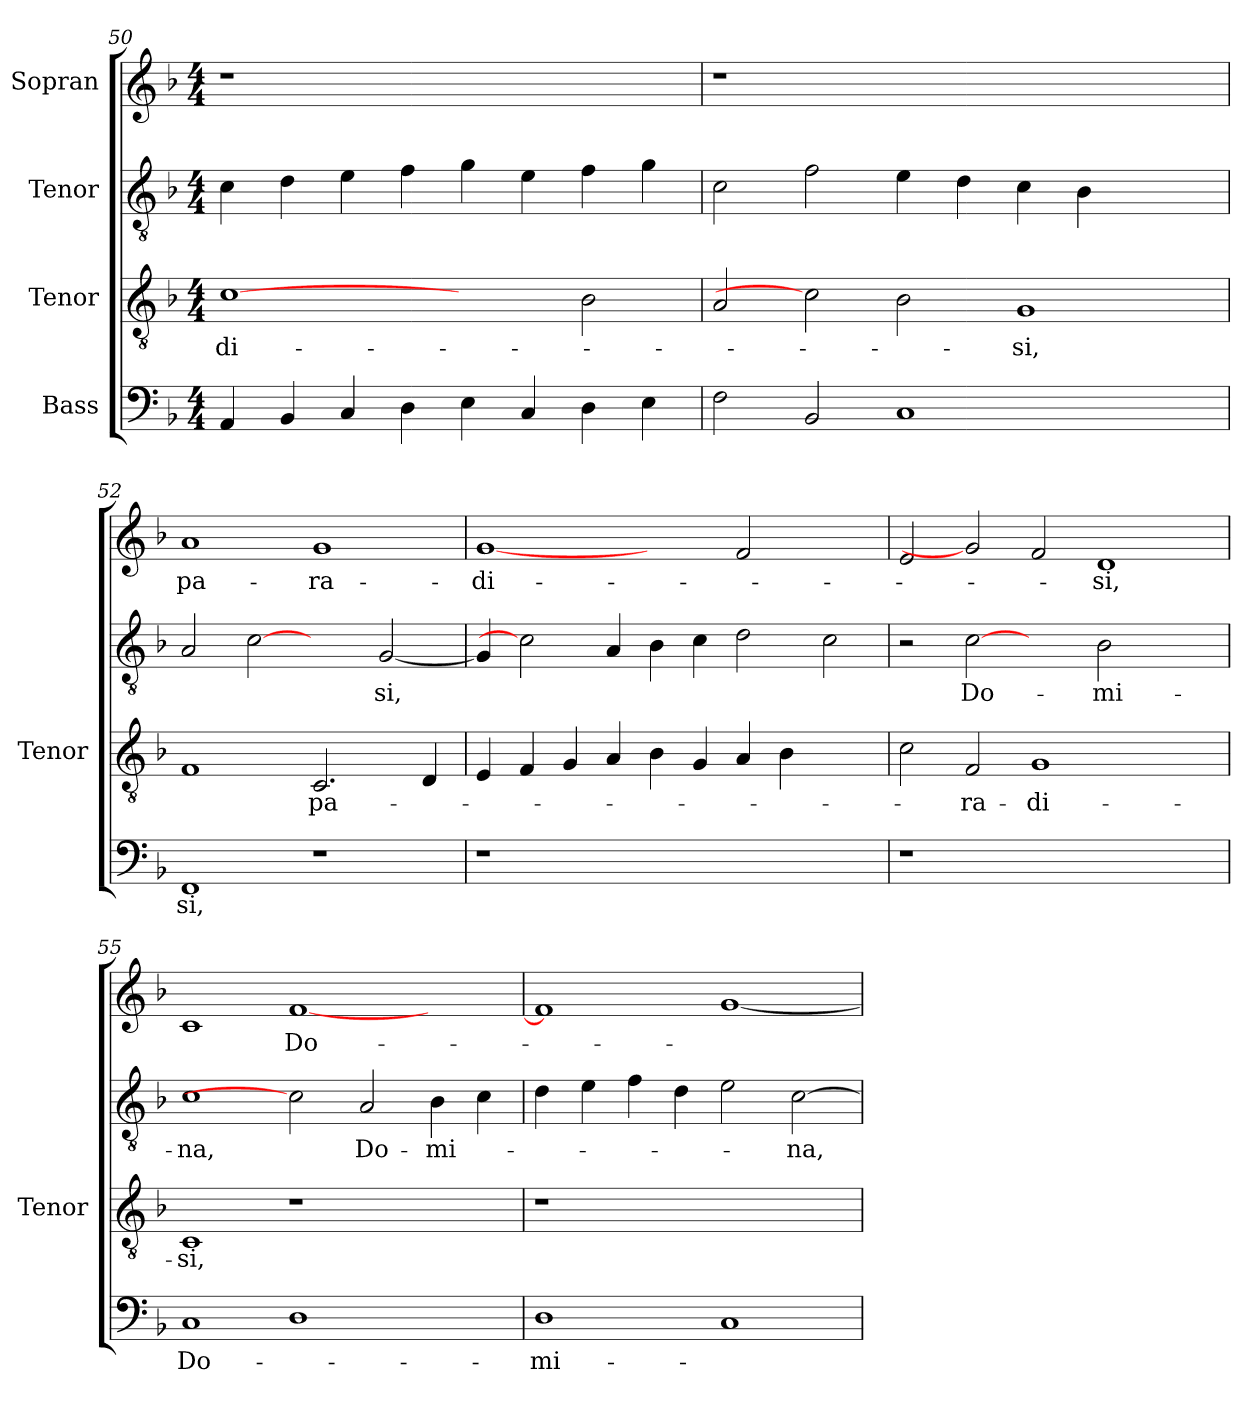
**kern	**text	**kern	**text	**kern	**text	**kern	**text
*part4	*part4	*part3	*part3	*part2	*part2	*part1	*part1
*staff4	*staff4	*staff3	*staff3	*staff2	*staff2	*staff1	*staff1
*I"Bass	*	*I"Tenor	*	*I"Tenor	*	*I"Sopran	*
*	*	*I'Tenor	*	*	*	*	*
*clefF4	*	*clefGv2	*	*clefGv2	*	*clefG2	*
*	*	*ITrd7c12	*	*ITrd7c12	*	*	*
*k[b-]	*	*k[b-]	*	*k[b-]	*	*k[b-]	*
*F:	*	*F:	*	*F:	*	*F:	*
*M4/4	*	*M4/4	*	*M4/4	*	*M4/4	*
=50	=50	=50	=50	=50	=50	=50	=50
!	!	!	!LO:LY:b:color=#000000	!	!	!LO:N:vis=1	!
4AAi/	.	[1Ci	-di-	4Ci\	.	1r	.
4BB-i/	.	.	.	4Di\	.	.	.
4Ci/	.	.	.	4Ei\	.	.	.
4Di\	.	.	.	4Fi\	.	.	.
4Ei\	.	2ryy	.	4Gi\	.	1ryy	.
4Ci/	.	.	.	4Ei\	.	.	.
4Di\	.	2BB-i\	.	4Fi\	.	.	.
4Ei\	.	.	.	4Gi\	.	.	.
=51	=51	=51	=51	=51	=51	=51	=51
!	!	!	!	!	!	!LO:N:vis=1	!
2Fi\	.	2AAi/	.	2Ci\	.	1r	.
2BB-i/	.	2Ci]	.	2Fi\	.	.	.
1Ci	.	2BB-i\	.	4Ei\	.	1.ryy	.
.	.	.	.	4Di\	.	.	.
!	!	!	!LO:LY:b:color=#000000	!	!	!	!
.	.	1GGi	-si,	4Ci\	.	.	.
.	.	.	.	4BB-i\	.	.	.
2ryy	.	.	.	2ryy	.	.	.
=52	=52	=52	=52	=52	=52	=52	=52
!	!LO:LY:b:color=#000000	!	!	!	!	!	!
!	!	!	!	!	!	!	!LO:LY:b:color=#000000
1FFi	-si,	1FFi	.	2AAi/	.	1ai	pa-
.	.	.	.	[2Ci	.	.	.
!	!	!	!LO:LY:b:color=#000000	!	!	!	!
!	!	!	!	!	!	!	!LO:LY:b:color=#000000
1r	.	2.CCi/	pa-	2ryy	.	1gi	-ra-
!	!	!	!	!	!LO:LY:b:color=#000000	!	!
.	.	.	.	[<2GGi/	-si,	.	.
.	.	4DDi/	.	.	.	.	.
=53	=53	=53	=53	=53	=53	=53	=53
!LO:N:vis=1	!	!	!	!	!	!	!
!	!	!	!	!	!	!	!LO:LY:b:color=#000000
1r	.	4EEi/	.	4GGi/]	.	[1gi	-di-
.	.	4FFi/	.	2Ci]	.	.	.
.	.	4GGi/	.	.	.	.	.
.	.	4AAi/	.	4AAi/	.	.	.
1.ryy	.	4BB-i\	.	4BB-i\	.	2ryy	.
.	.	4GGi/	.	4Ci\	.	.	.
.	.	4AAi/	.	2Di\	.	2fi/	.
.	.	4BB-i\	.	.	.	.	.
.	.	2ryy	.	2Ci\	.	2ryy	.
!!LO:LB:g=z
=54	=54	=54	=54	=54	=54	=54	=54
!LO:N:vis=1	!	!	!	!	!	!	!
1r	.	2Ci\	.	2r	.	2ei/	.
!	!	!	!LO:LY:b:color=#000000	!	!	!	!
!	!	!	!	!	!LO:LY:b:color=#000000	!	!
.	.	2FFi/	-ra-	[2Ci	Do-	2gi]	.
!	!	!	!LO:LY:b:color=#000000	!	!	!	!
1.ryy	.	1GGi	-di-	2ryy	.	2fi/	.
!	!	!	!	!	!LO:LY:b:color=#000000	!	!
!	!	!	!	!	!	!	!LO:LY:b:color=#000000
.	.	.	.	2BB-i\	-mi-	1di	-si,
.	.	2ryy	.	2ryy	.	.	.
=55	=55	=55	=55	=55	=55	=55	=55
!	!LO:LY:b:color=#000000	!	!	!	!	!	!
!	!	!	!LO:LY:b:color=#000000	!	!	!	!
!	!	!	!	!	!LO:LY:b:color=#000000	!	!
1Ci	Do-	1CCi	-si,	1Ci	-na,	1ci	.
!	!	!	!	!	!	!	!LO:LY:b:color=#000000
1Di	.	1r	.	2Ci]	.	[<1fi	Do-
!	!	!	!	!	!LO:LY:b:color=#000000	!	!
.	.	.	.	2AAi/	Do-	.	.
!	!	!	!	!	!LO:LY:b:color=#000000	!	!
2ryy	.	2ryy	.	4BB-i\	-mi-	2ryy	.
.	.	.	.	4Ci\	.	.	.
=56	=56	=56	=56	=56	=56	=56	=56
!	!LO:LY:b:color=#000000	!LO:N:vis=1	!	!	!	!	!
1Di	-mi-	1r	.	4Di\	.	1fi]	.
.	.	.	.	4Ei\	.	.	.
.	.	.	.	4Fi\	.	.	.
.	.	.	.	4Di\	.	.	.
1Ci	.	1ryy	.	2Ei\	.	[<1gi	.
!	!	!	!	!	!LO:LY:b:color=#000000	!	!
.	.	.	.	[>2Ci\	-na,	.	.
=	=	=	=	=	=	=	=
*-	*-	*-	*-	*-	*-	*-	*-
